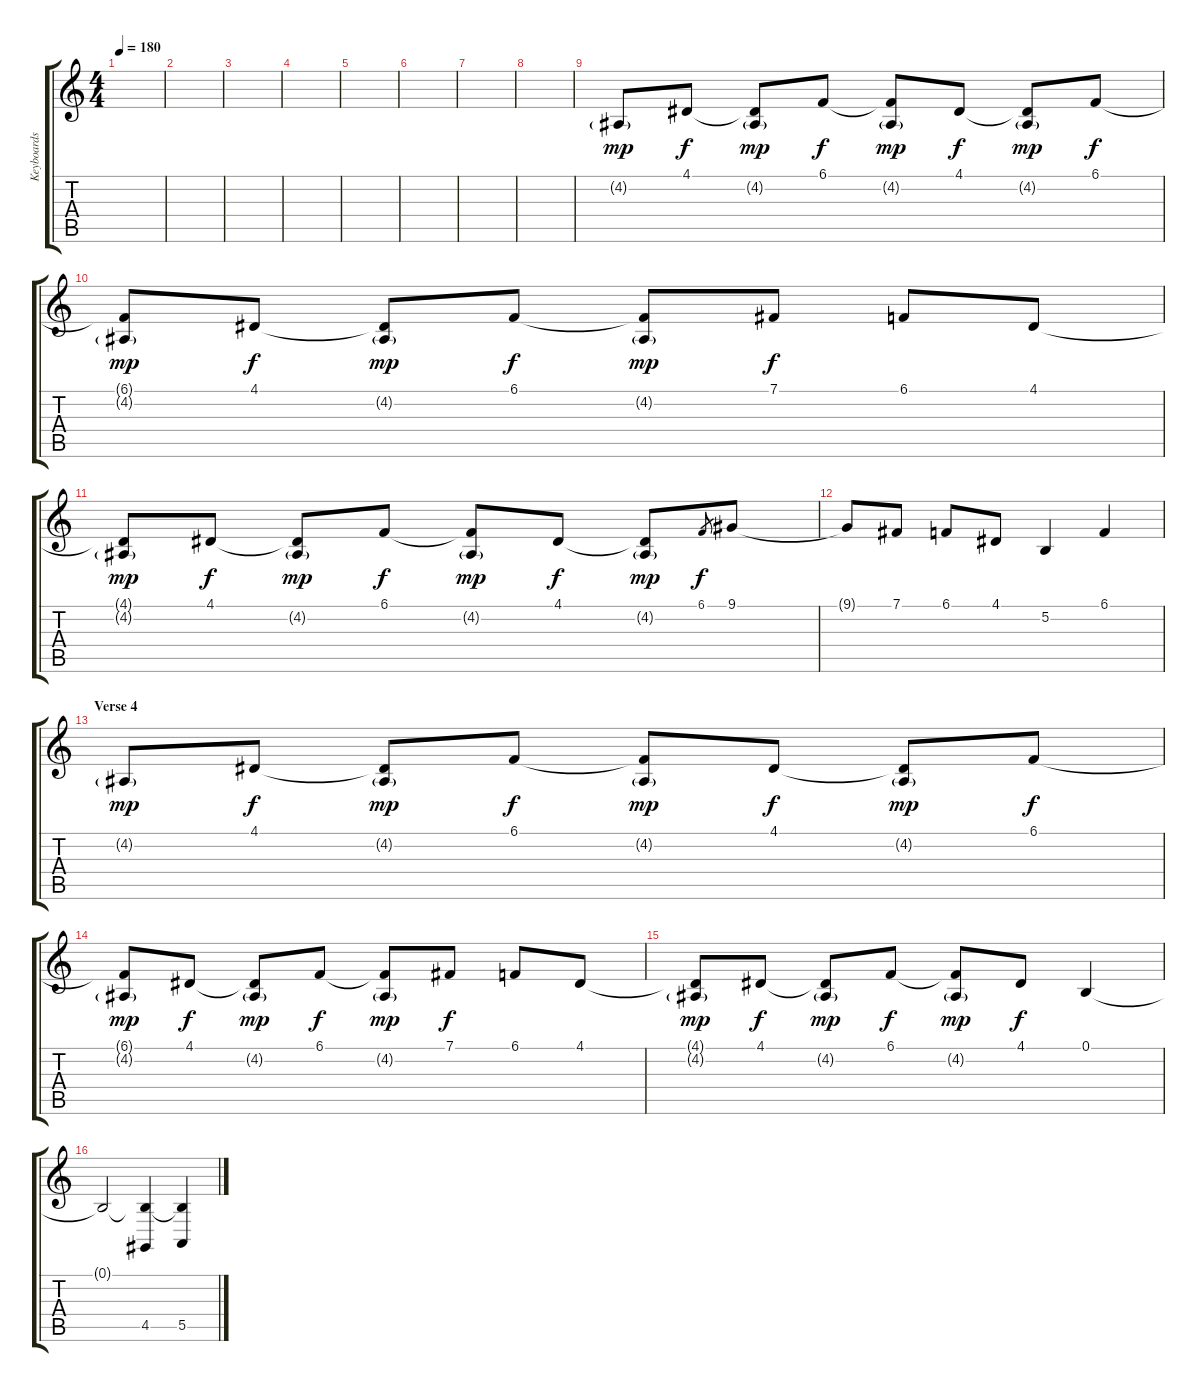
\track ("Keyboards" "Keyboards") {instrument mutedtrumpet}
\staff {score tabs}
\tuning (B3 Gb3 D3 A2 E2 B1) {hide}
\ts (4 4)
\tempo 180
\clef g2
\ks c
|
|
|
|
|
|
|
|
4.2{g}.8{dy mp volume 12 instrument drawbarorgan} 4.1.8{dy f} (4.1{t} 4.2{g}).8{dy mp} 6.1.8{dy f} (6.1{t} 4.2{g}).8{dy mp} 4.1.8{dy f} (4.1{t} 4.2{g}).8{dy mp} 6.1.8{dy f} |
(6.1{t} 4.2{g}).8{dy mp} 4.1.8{dy f} (4.1{t} 4.2{g}).8{dy mp} 6.1.8{dy f} (6.1{t} 4.2{g}).8{dy mp} 7.1.8{dy f} 6.1.8 4.1.8 |
(4.1{t} 4.2{g}).8{dy mp} 4.1.8{dy f} (4.1{t} 4.2{g}).8{dy mp} 6.1.8{dy f} (6.1{t} 4.2{g}).8{dy mp} 4.1.8{dy f} (4.1{t} 4.2{g}).8{dy mp} 6.1.8{gr dy f} 9.1.8 |
9.1{t}.8 7.1.8 6.1.8 4.1.8 5.2.4 6.1.4 |
\section ("" "Verse 4")
4.2{g}.8{dy mp} 4.1.8{dy f} (4.1{t} 4.2{g}).8{dy mp} 6.1.8{dy f} (6.1{t} 4.2{g}).8{dy mp} 4.1.8{dy f} (4.1{t} 4.2{g}).8{dy mp} 6.1.8{dy f} |
(6.1{t} 4.2{g}).8{dy mp} 4.1.8{dy f} (4.1{t} 4.2{g}).8{dy mp} 6.1.8{dy f} (6.1{t} 4.2{g}).8{dy mp} 7.1.8{dy f} 6.1.8 4.1.8 |
(4.1{t} 4.2{g}).8{dy mp} 4.1.8{dy f} (4.1{t} 4.2{g}).8{dy mp} 6.1.8{dy f} (6.1{t} 4.2{g}).8{dy mp} 4.1.8{dy f} 0.1.4 |
0.1{t}.2 (0.1{t} 4.5).4 (0.1{t} 5.5).4
